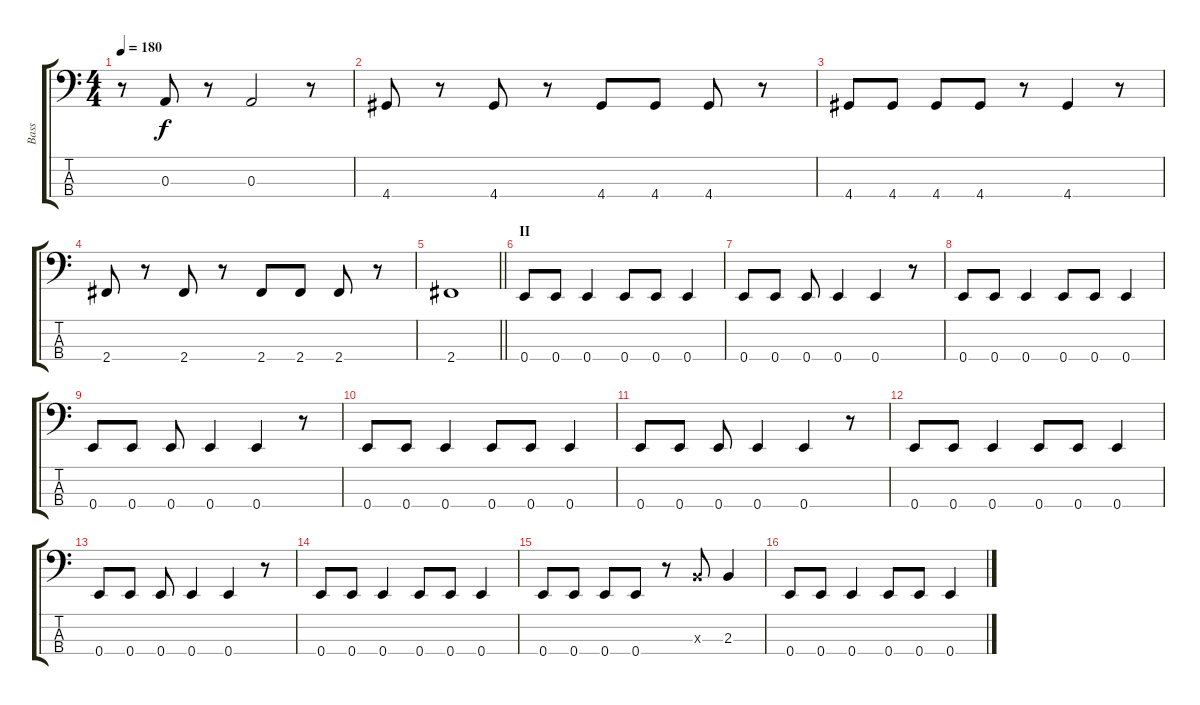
\track ("Bass" "Bass") {instrument electricbassfinger}
\staff {score tabs}
\tuning (G2 D2 A1 E1) {hide}
\ts (4 4)
\tempo 180
\clef f4
\ks c
r.8{dy f} 0.3.8 r.8 0.3.2 r.8 |
4.4.8 r.8 4.4.8 r.8 4.4.8 4.4.8 4.4.8 r.8 |
4.4.8 4.4.8 4.4.8 4.4.8 r.8 4.4.4 r.8 |
2.4.8 r.8 2.4.8 r.8 2.4.8 2.4.8 2.4.8 r.8 |
\barLineRight lightlight
2.4.1 |
\section ("" "II")
0.4.8 0.4.8 0.4.4 0.4.8 0.4.8 0.4.4 |
0.4.8 0.4.8 0.4.8 0.4.4 0.4.4 r.8 |
0.4.8 0.4.8 0.4.4 0.4.8 0.4.8 0.4.4 |
0.4.8 0.4.8 0.4.8 0.4.4 0.4.4 r.8 |
0.4.8 0.4.8 0.4.4 0.4.8 0.4.8 0.4.4 |
0.4.8 0.4.8 0.4.8 0.4.4 0.4.4 r.8 |
0.4.8 0.4.8 0.4.4 0.4.8 0.4.8 0.4.4 |
0.4.8 0.4.8 0.4.8 0.4.4 0.4.4 r.8 |
0.4.8 0.4.8 0.4.4 0.4.8 0.4.8 0.4.4 |
0.4.8 0.4.8 0.4.8 0.4.8 r.8 2.3{x}.8 2.3.4 |
0.4.8 0.4.8 0.4.4 0.4.8 0.4.8 0.4.4
